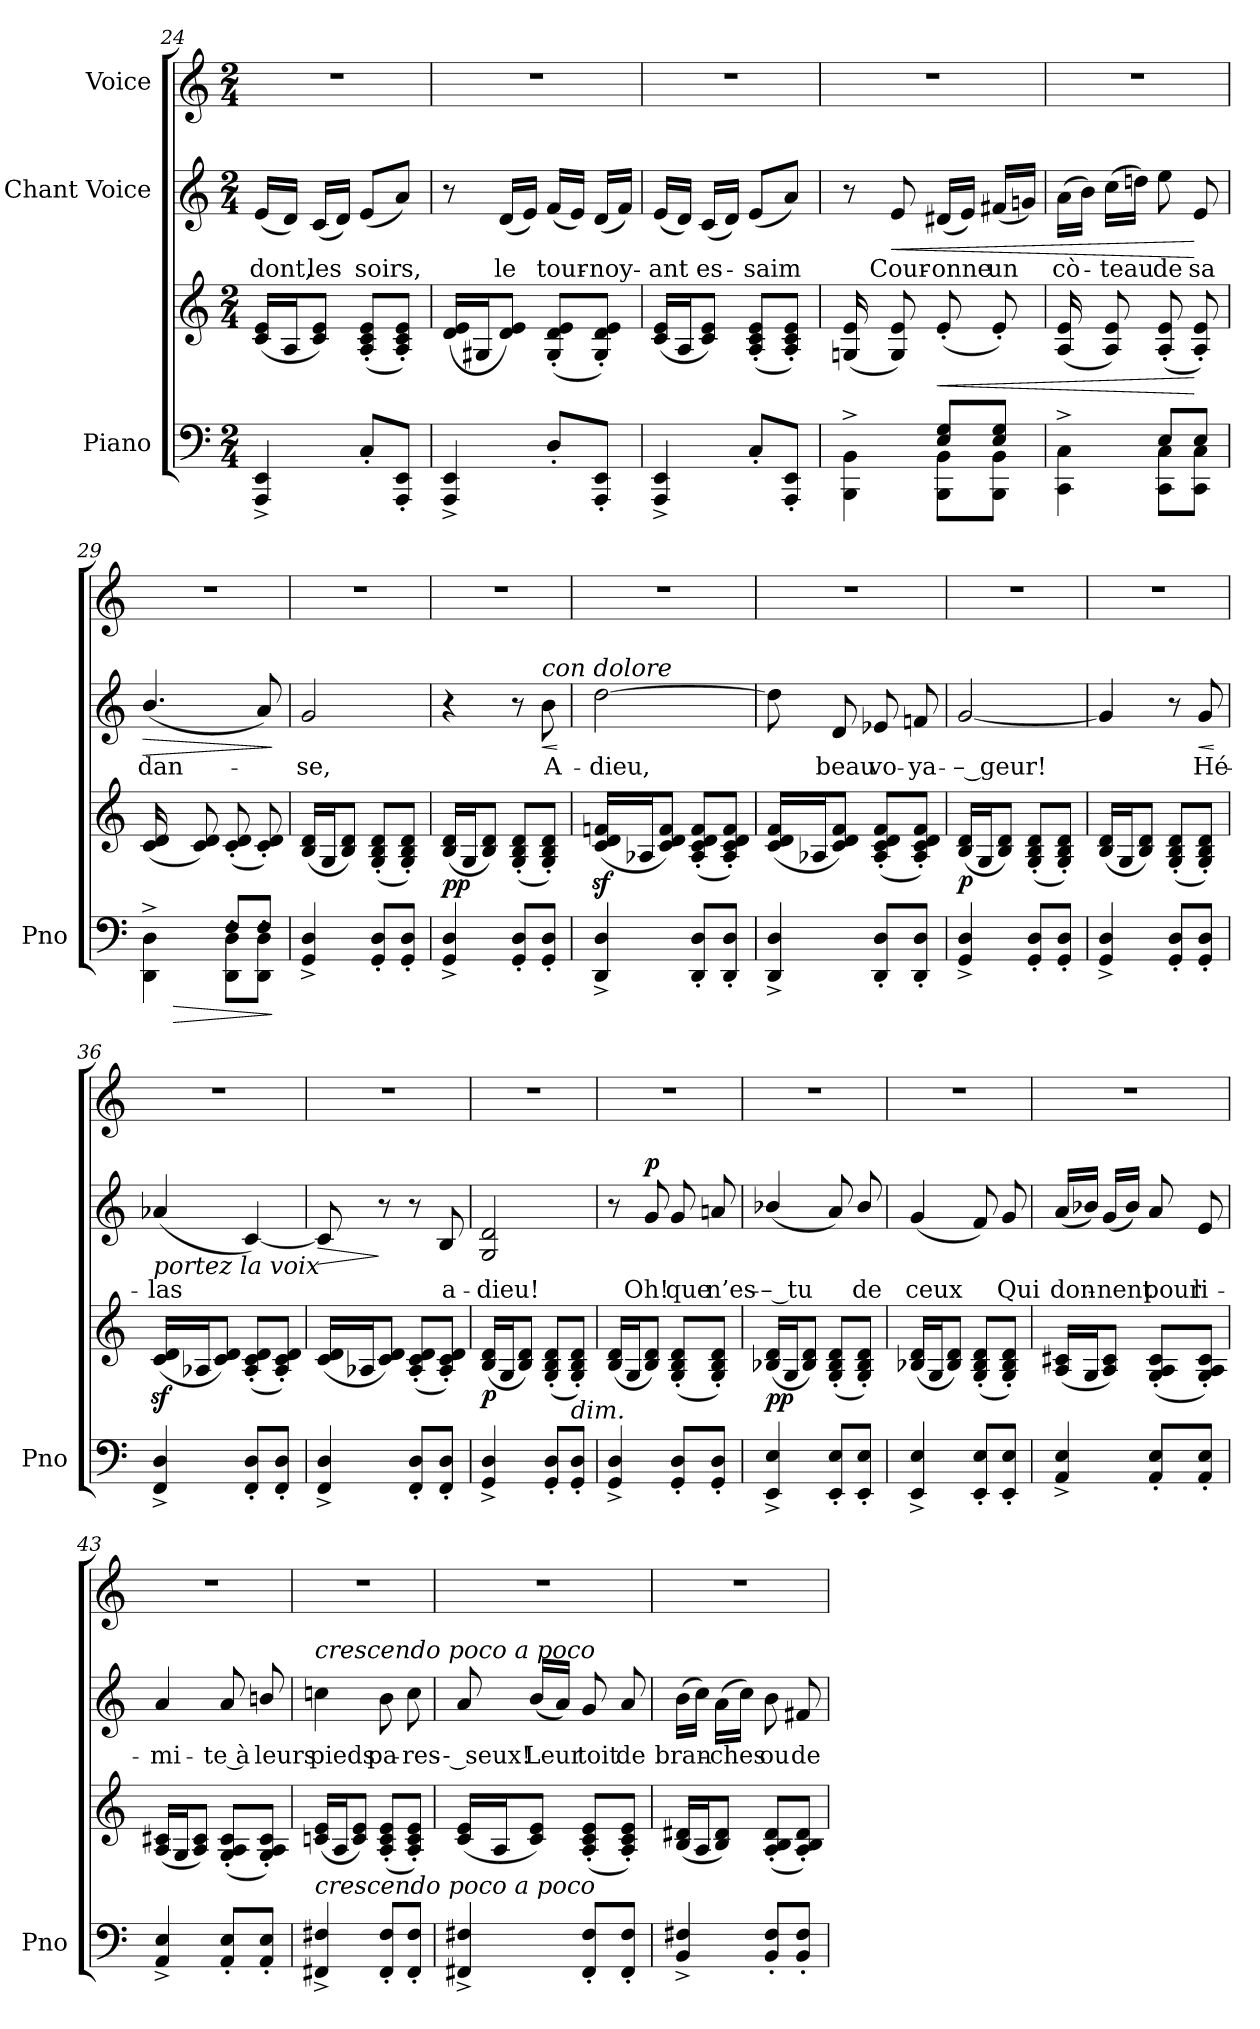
**kern	**kern	**dynam	**kern	**text	**dynam	**kern
*part3	*part3	*part3	*part2	*part2	*part2	*part1
*staff4	*staff3	*staff3/4	*staff2	*staff2	*staff2	*staff1
*I"Piano	*	*	*I"Chant Voice	*	*	*I"Voice
*I'Pno	*	*	*	*	*	*
!!LO:LB:g=z
*clefF4	*clefG2	*	*clefG2	*	*	*clefG2
*k[]	*k[]	*	*k[]	*	*	*k[]
*M2/4	*M2/4	*	*M2/4	*	*	*M2/4
=24	=24	=24	=24	=24	=24	=24
!	!	!	!	!LO:LY:b	!	!
4AAA/^ 4EE/^	(>16c/ 16e/LL	.	(16e/LL	dont,	.	2r
.	16A/J	.	16d/JJ)	.	.	.
!	!	!	!	!LO:LY:b	!	!
.	8c/ 8e/J)	.	(16c/LL	les	.	.
.	.	.	16d/JJ)	.	.	.
!	!	!	!	!LO:LY:b	!	!
8C'/L	(>8A/'> 8c/'> 8e/'>L	.	(8e/L	soirs,	.	.
8AAA/' 8EE/'J	8A/'> 8c/'> 8e/'>J)	.	8a/J)	.	.	.
=25	=25	=25	=25	=25	=25	=25
4AAA/^ 4EE/^	(>16d/ 16e/LL	.	8r	.	.	2r
.	16G#X/J	.	.	.	.	.
!	!	!	!	!LO:LY:b	!	!
.	8d/ 8e/J)	.	(16d/LL	le	.	.
.	.	.	16e/JJ)	.	.	.
!	!	!	!	!LO:LY:b	!	!
8D'/L	(>8G#/'> 8d/'> 8e/'>L	.	(16f/LL	tour-	.	.
.	.	.	16e/JJ)	.	.	.
!	!	!	!	!LO:LY:b	!	!
8AAA/' 8EE/'J	8G#/'> 8d/'> 8e/'>J)	.	(16d/LL	-noy-	.	.
.	.	.	16f/JJ)	.	.	.
=26	=26	=26	=26	=26	=26	=26
!	!	!	!	!LO:LY:b	!	!
4AAA/^ 4EE/^	(>16c/ 16e/LL	.	(16e/LL	-ant	.	2r
.	16A/J	.	16d/JJ)	.	.	.
!	!	!	!	!LO:LY:b	!	!
.	8c/ 8e/J)	.	(16c/LL	es-	.	.
.	.	.	16d/JJ)	.	.	.
!	!	!	!	!LO:LY:b	!	!
8C'/L	(>8A/'> 8c/'> 8e/'>L	.	(8e/L	-saim	.	.
8AAA/' 8EE/'J	8A/'> 8c/'> 8e/'>J)	.	8a/J)	.	.	.
=27	=27	=27	=27	=27	=27	=27
*^	*	*	*	*	*	*
*	*^	*	*	*	*	*	*
16ryy	4ryy	4BBB\^ 4BB\^	(>16Gn/ 16e/LL	.	8r	.	.	2r
16E/J	.	.	16ryy	.	.	.	.	.
!	!	!	!	!	!	!LO:LY:b	!LO:HP:b	!
4.ryy	.	.	8G/ 8e/J)	.	8e/	Cour-	<	.
!	!	!	!	!LO:HP:b	!	!LO:LY:b	!	!
.	8E/ 8G/L	8BBB\' 8BB\'L	(>8e'>/L	<	(16d#X/LL	-onne	.	.
.	.	.	.	.	16e/JJ)	.	.	.
!	!	!	!	!	!	!LO:LY:b	!	!
.	8E/ 8G/J	8BBB\' 8BB\'J	8e'>/J)	.	(16f#X/LL	un	.	.
.	.	.	.	.	16gn/JJ)	.	.	.
=28	=28	=28	=28	=28	=28	=28	=28	=28
!	!	!	!	!	!	!LO:LY:b	!	!
16ryy	4ryy	4CC\^ 4C\^	(>16A/ 16e/LL	.	(16a\LL	cò-	.	2r
16E/J	.	.	16ryy	.	16b\JJ)	.	.	.
!	!	!	!	!	!	!LO:LY:b	!	!
4.ryy	.	.	8A/ 8e/J)	.	(16cc\LL	-teau	.	.
.	.	.	.	.	16ddn\JJ)	.	.	.
!	!	!	!	!	!	!LO:LY:b	!	!
.	8E/L	8CC\' 8C\'L	(>8A/'> 8e/'>L	.	8ee\	de	.	.
!	!	!	!	!	!	!LO:LY:b	!	!
.	8E/J	8CC\' 8C\'J	8A/'> 8e/'>J)	[	8e/	sa	[	.
!!LO:LB:g=z
=29	=29	=29	=29	=29	=29	=29	=29	=29
!	!	!	!	!	!	!LO:LY:b	!LO:HP:b	!
16ryy	4ryy	4DD\^ 4D\^	(>16c/ 16d/LL	.	(4.b/	dan-	>	2r
!	!	!	!	!LO:HP:b=2	!	!	!	!
16F#X/J	.	.	16ryy	>	.	.	.	.
4.ryy	.	.	8c/ 8d/J)	.	.	.	.	.
.	8F#/L	8DD\' 8D\'L	(>8c/'> 8d/'>L	.	.	.	.	.
.	8F#/J	8DD\' 8D\'J	8c/'> 8d/'>J)	.	8a/)	.	.	.
*v	*v	*v	*	*	*	*	*	*
.	.	]	.	.	]	.
=30	=30	=30	=30	=30	=30	=30
!	!	!	!	!LO:LY:b	!	!
4GG/^ 4D/^	(>16B/ 16d/LL	.	2g/	-se,	.	2r
.	16G/J	.	.	.	.	.
.	8B/ 8d/J)	.	.	.	.	.
8GG/' 8D/'L	(>8G/'> 8B/'> 8d/'>L	.	.	.	.	.
8GG/' 8D/'J	8G/'> 8B/'> 8d/'>J)	.	.	.	.	.
=31	=31	=31	=31	=31	=31	=31
!	!	!LO:DY:b	!	!	!	!
4GG/^ 4D/^	(>16B/ 16d/LL	pp	4r	.	.	2r
.	16G/J	.	.	.	.	.
.	8B/ 8d/J)	.	.	.	.	.
8GG/' 8D/'L	(>8G/'> 8B/'> 8d/'>L	.	8r	.	.	.
!	!	!	!LO:TX:a:i:t=con dolore	!	!	!
!	!	!	!	!LO:LY:b	!LO:HP:b	!
8GG/' 8D/'J	8G/'> 8B/'> 8d/'>J)	.	8b\	A-	<	.
.	.	.	.	.	[	.
=32	=32	=32	=32	=32	=32	=32
!	!	!LO:DY:b	!	!LO:LY:b	!	!
4DD/^ 4D/^	(>16c/z< 16d/z< 16fn/z<LL	other-dynamics	[2dd\	-dieu,	.	2r
.	16A-X/J	.	.	.	.	.
.	8c/ 8d/ 8f/J)	.	.	.	.	.
8DD/' 8D/'L	(>8A-/'> 8c/'> 8d/'> 8f/'>L	.	.	.	.	.
8DD/' 8D/'J	8A-/'> 8c/'> 8d/'> 8f/'>J)	.	.	.	.	.
=33	=33	=33	=33	=33	=33	=33
4DD/^ 4D/^	(>16c/ 16d/ 16f/LL	.	8dd\]	.	.	2r
.	16A-X/J	.	.	.	.	.
!	!	!	!	!LO:LY:b	!	!
.	8c/ 8d/ 8f/J)	.	8d/	beau	.	.
!	!	!	!	!LO:LY:b	!	!
8DD/' 8D/'L	(>8A-/'> 8c/'> 8d/'> 8f/'>L	.	8e-X/	vo-	.	.
!	!	!	!	!LO:LY:b	!	!
8DD/' 8D/'J	8A-/'> 8c/'> 8d/'> 8f/'>J)	.	8fn/	-ya-	.	.
!!LO:LB:g=z
=34	=34	=34	=34	=34	=34	=34
!	!	!LO:DY:b	!	!LO:LY:b	!	!
4GG/^ 4D/^	(>16B/ 16d/LL	p	[2g/	-– geur!	.	2r
.	16G/J	.	.	.	.	.
.	8B/ 8d/J)	.	.	.	.	.
8GG/' 8D/'L	(>8G/'> 8B/'> 8d/'>L	.	.	.	.	.
8GG/' 8D/'J	8G/'> 8B/'> 8d/'>J)	.	.	.	.	.
=35	=35	=35	=35	=35	=35	=35
4GG/^ 4D/^	(>16B/ 16d/LL	.	4g/]	.	.	2r
.	16G/J	.	.	.	.	.
.	8B/ 8d/J)	.	.	.	.	.
8GG/' 8D/'L	(>8G/'> 8B/'> 8d/'>L	.	8r	.	.	.
!	!	!	!	!LO:LY:b	!LO:HP:b	!
8GG/' 8D/'J	8G/'> 8B/'> 8d/'>J)	.	8g/	Hé-	<	.
.	.	.	.	.	[	.
=36	=36	=36	=36	=36	=36	=36
!	!	!	!LO:TX:b:i:t=portez la voix	!	!	!
!	!	!LO:DY:b	!	!LO:LY:b	!	!
4FF/^ 4D/^	(>16c/z< 16d/z<LL	other-dynamics	(4a-X/	-las	.	2r
.	16A-X/J	.	.	.	.	.
.	8c/ 8d/J)	.	.	.	.	.
8FF/' 8D/'L	(>8A-/'> 8c/'> 8d/'>L	.	[4c/)	.	.	.
8FF/' 8D/'J	8A-/'> 8c/'> 8d/'>J)	.	.	.	.	.
=37	=37	=37	=37	=37	=37	=37
!	!	!	!	!	!LO:HP:b	!
4FF/^ 4D/^	(>16c/ 16d/LL	.	8c/]	.	>	2r
.	16A-X/J	.	.	.	.	.
.	8c/ 8d/J)	.	8r	.	]	.
8FF/' 8D/'L	(>8A-/'> 8c/'> 8d/'>L	.	8r	.	.	.
!	!	!	!	!LO:LY:b	!	!
8FF/' 8D/'J	8A-/'> 8c/'> 8d/'>J)	.	8B/	a-	.	.
=38	=38	=38	=38	=38	=38	=38
!	!	!LO:DY:b	!	!LO:LY:b	!	!
4GG/^ 4D/^	(>16B/ 16d/LL	p	2G/ 2d/	-dieu!	.	2r
.	16G/J	.	.	.	.	.
.	8B/ 8d/J)	.	.	.	.	.
8GG/' 8D/'L	(>8G/'> 8B/'> 8d/'>L	.	.	.	.	.
!	!LO:TX:b:i:t=dim.	!	!	!	!	!
8GG/' 8D/'J	8G/'> 8B/'> 8d/'>J)	.	.	.	.	.
=39	=39	=39	=39	=39	=39	=39
4GG/^ 4D/^	(>16B/ 16d/LL	.	8r	.	.	2r
.	16G/J	.	.	.	.	.
!	!	!	!	!LO:LY:b	!LO:DY:a	!
.	8B/ 8d/J)	.	8g/	Oh!	p	.
!	!	!	!	!LO:LY:b	!	!
8GG/' 8D/'L	(>8G/'> 8B/'> 8d/'>L	.	8g/	que	.	.
!	!	!	!	!LO:LY:b	!	!
8GG/' 8D/'J	8G/'> 8B/'> 8d/'>J)	.	8an/	n’es-	.	.
!!LO:LB:g=z
=40	=40	=40	=40	=40	=40	=40
!	!	!LO:DY:b	!	!LO:LY:b	!	!
4EE/^ 4E/^	(>16B-X/ 16d/LL	pp	(4b-X/	-– tu	.	2r
.	16G/J	.	.	.	.	.
.	8B-/ 8d/J)	.	.	.	.	.
8EE/' 8E/'L	(>8G/'> 8B-/'> 8d/'>L	.	8a/)	.	.	.
!	!	!	!	!LO:LY:b	!	!
8EE/' 8E/'J	8G/'> 8B-/'> 8d/'>J)	.	8b-/	de	.	.
=41	=41	=41	=41	=41	=41	=41
!	!	!	!	!LO:LY:b	!	!
4EE/^ 4E/^	(>16B-X/ 16d/LL	.	(4g/	ceux	.	2r
.	16G/J	.	.	.	.	.
.	8B-/ 8d/J)	.	.	.	.	.
8EE/' 8E/'L	(>8G/'> 8B-/'> 8d/'>L	.	8f/)	.	.	.
!	!	!	!	!LO:LY:b	!	!
8EE/' 8E/'J	8G/'> 8B-/'> 8d/'>J)	.	8g/	Qui	.	.
=42	=42	=42	=42	=42	=42	=42
!	!	!	!	!LO:LY:b	!	!
4AA/^ 4E/^	(>16A/ 16c#X/LL	.	(16a/LL	don-	.	2r
.	16G/J	.	16b-X/JJ)	.	.	.
!	!	!	!	!LO:LY:b	!	!
.	8A/ 8c#/J)	.	(16g/LL	-nent	.	.
.	.	.	16b-/JJ)	.	.	.
!	!	!	!	!LO:LY:b	!	!
8AA/' 8E/'L	(>8G/'> 8A/'> 8c#/'>L	.	8a/	pour	.	.
!	!	!	!	!LO:LY:b	!	!
8AA/' 8E/'J	8G/'> 8A/'> 8c#/'>J)	.	8e/	li-	.	.
=43	=43	=43	=43	=43	=43	=43
!	!	!	!	!LO:LY:b	!	!
4AA/^ 4E/^	(>16A/ 16c#X/LL	.	4a/	-mi-	.	2r
.	16G/J	.	.	.	.	.
.	8A/ 8c#/J)	.	.	.	.	.
!	!	!	!	!LO:LY:b	!	!
8AA/' 8E/'L	(>8G/'> 8A/'> 8c#/'>L	.	8a/	te à	.	.
!	!	!	!	!LO:LY:b	!	!
8AA/' 8E/'J	8G/'> 8A/'> 8c#/'>J)	.	8bn/	leurs	.	.
=44	=44	=44	=44	=44	=44	=44
!	!	!	!LO:TX:a:i:t=crescendo poco a poco	!	!	!
!	!LO:TX:b:i:t=crescendo poco a poco	!	!	!	!	!
!	!	!	!	!LO:LY:b	!	!
4FF#X/^ 4F#X/^	(>16cn/ 16e/LL	.	4ccn\	pieds	.	2r
.	16A/J	.	.	.	.	.
.	8c/ 8e/J)	.	.	.	.	.
!	!	!	!	!LO:LY:b	!	!
8FF#/' 8F#/'L	(>8A/'> 8c/'> 8e/'>L	.	8b\	pa-	.	.
!	!	!	!	!LO:LY:b	!	!
8FF#/' 8F#/'J	8A/'> 8c/'> 8e/'>J)	.	8cc\	-res-	.	.
!!LO:PB:g=z
=45	=45	=45	=45	=45	=45	=45
!	!	!	!	!LO:LY:b	!	!
4FF#X/^ 4F#X/^	(>16c/ 16e/LL	.	8a/	-- seux!	.	2r
.	16A/J	.	.	.	.	.
!	!	!	!	!LO:LY:b	!	!
.	8c/ 8e/J)	.	(16b/LL	Leur	.	.
.	.	.	16a/JJ)	.	.	.
!	!	!	!	!LO:LY:b	!	!
8FF#/' 8F#/'L	(>8A/'> 8c/'> 8e/'>L	.	8g/	toit	.	.
!	!	!	!	!LO:LY:b	!	!
8FF#/' 8F#/'J	8A/'> 8c/'> 8e/'>J)	.	8a/	de	.	.
=46	=46	=46	=46	=46	=46	=46
!	!	!	!	!LO:LY:b	!	!
4BB/^ 4F#X/^	(>16B/ 16d#X/LL	.	(16b\LL	bran-	.	2r
.	16A/J	.	16cc\JJ)	.	.	.
!	!	!	!	!LO:LY:b	!	!
.	8B/ 8d#/J)	.	(16a\LL	-ches	.	.
.	.	.	16cc\JJ)	.	.	.
!	!	!	!	!LO:LY:b	!	!
8BB/' 8F#/'L	(>8A/'> 8B/'> 8d#/'>L	.	8b\	ou	.	.
!	!	!	!	!LO:LY:b	!	!
8BB/' 8F#/'J	8A/'> 8B/'> 8d#/'>J)	.	8f#X/	de	.	.
=	=	=	=	=	=	=
*-	*-	*-	*-	*-	*-	*-
